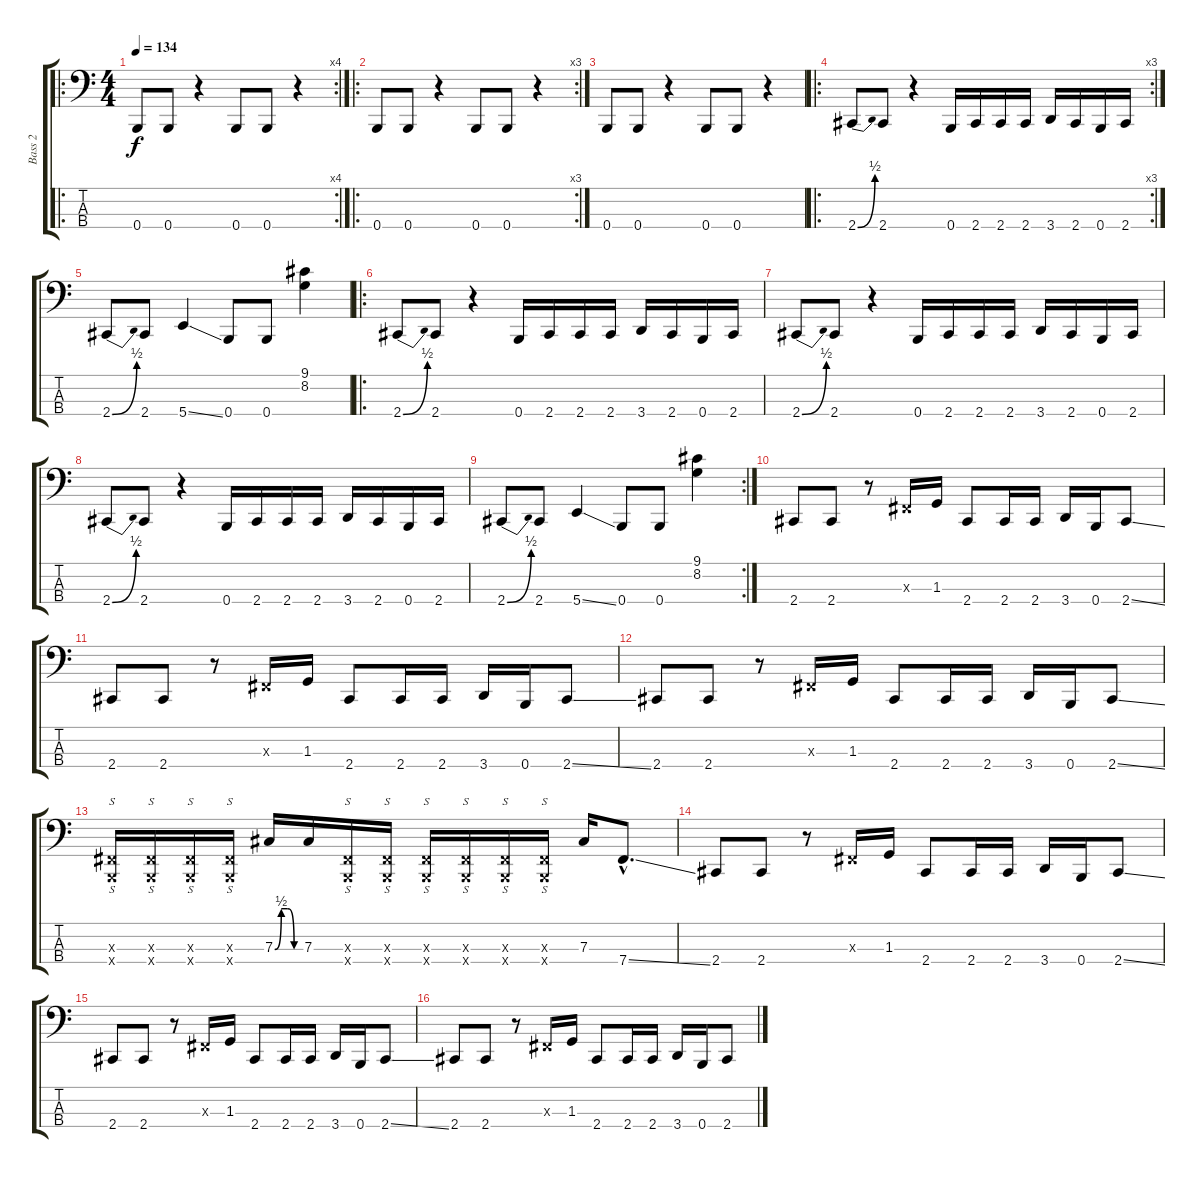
\track ("Bass 2" "Bass 2") {instrument electricbasspick}
\staff {score tabs}
\tuning (E2 B1 Gb1 B0) {hide}
\ro
\rc 4
\ts (4 4)
\tempo 134
\clef f4
\ks c
0.4.8{dy f instrument electricbasspick} 0.4.8 r.4 0.4.8 0.4.8 r.4 |
\ro
\rc 3
0.4.8 0.4.8 r.4 0.4.8 0.4.8 r.4 |
0.4.8 0.4.8 r.4 0.4.8 0.4.8 r.4 |
\ro
\rc 3
2.4{be (bend 0 0 60 2)}.8 2.4.8 r.4 0.4.16 2.4.16 2.4.16 2.4.16 3.4.16 2.4.16 0.4.16 2.4.16 |
2.4{be (bend 0 0 60 2)}.8 2.4.8 5.4{ss}.4 0.4.8 0.4.8 (9.1 8.2).4 |
\ro
2.4{be (bend 0 0 60 2)}.8 2.4.8 r.4 0.4.16 2.4.16 2.4.16 2.4.16 3.4.16 2.4.16 0.4.16 2.4.16 |
2.4{be (bend 0 0 60 2)}.8 2.4.8 r.4 0.4.16 2.4.16 2.4.16 2.4.16 3.4.16 2.4.16 0.4.16 2.4.16 |
2.4{be (bend 0 0 60 2)}.8 2.4.8 r.4 0.4.16 2.4.16 2.4.16 2.4.16 3.4.16 2.4.16 0.4.16 2.4.16 |
\rc 2
2.4{be (bend 0 0 60 2)}.8 2.4.8 5.4{ss}.4 0.4.8 0.4.8 (9.1 8.2).4 |
2.4.8 2.4.8 r.8 0.3{x}.16 1.3.16 2.4.8 2.4.16 2.4.16 3.4.16 0.4.16 2.4{ss}.8 |
2.4.8 2.4.8 r.8 0.3{x}.16 1.3.16 2.4.8 2.4.16 2.4.16 3.4.16 0.4.16 2.4{ss}.8 |
2.4.8 2.4.8 r.8 0.3{x}.16 1.3.16 2.4.8 2.4.16 2.4.16 3.4.16 0.4.16 2.4{ss}.8 |
(0.3{x} 0.4{x}).16{s} (0.3{x} 0.4{x}).16{s} (0.3{x} 0.4{x}).16{s} (0.3{x} 0.4{x}).16{s} 7.3{be (custom 0 0 15 2 30 2 45 0 60 0)}.16 7.3.16 (0.3{x} 0.4{x}).16{s} (0.3{x} 0.4{x}).16{s} (0.3{x} 0.4{x}).16{s} (0.3{x} 0.4{x}).16{s} (0.3{x} 0.4{x}).16{s} (0.3{x} 0.4{x}).16{s} 7.3.16 7.4{ss hac}.8{d} |
2.4.8 2.4.8 r.8 0.3{x}.16 1.3.16 2.4.8 2.4.16 2.4.16 3.4.16 0.4.16 2.4{ss}.8 |
2.4.8 2.4.8 r.8 0.3{x}.16 1.3.16 2.4.8 2.4.16 2.4.16 3.4.16 0.4.16 2.4{ss}.8 |
2.4.8 2.4.8 r.8 0.3{x}.16 1.3.16 2.4.8 2.4.16 2.4.16 3.4.16 0.4.16 2.4{ss}.8
